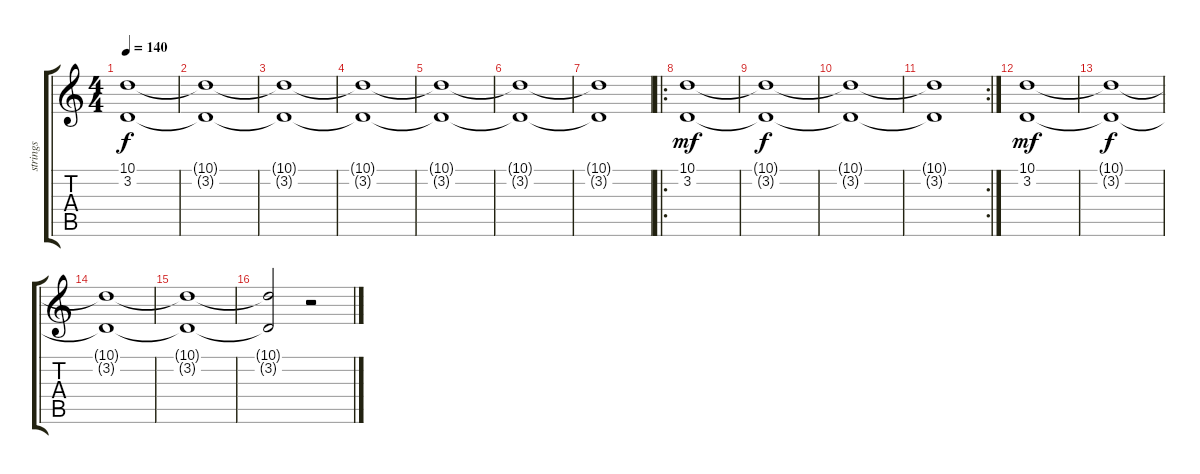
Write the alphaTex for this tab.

\track ("strings" "strings") {instrument stringensemble1}
\staff {score tabs}
\tuning (E4 B3 G3 D3 A2 E2) {hide}
\ts (4 4)
\tempo 140
\clef g2
\ks c
(10.1{t} 3.2{t}).1{dy f} |
(10.1{t} 3.2{t}).1 |
(10.1{t} 3.2{t}).1 |
(10.1{t} 3.2{t}).1 |
(10.1{t} 3.2{t}).1 |
(10.1{t} 3.2{t}).1 |
(10.1{t} 3.2{t}).1 |
\ro
(10.1 3.2).1{dy mf} |
(10.1{t} 3.2{t}).1{dy f} |
(10.1{t} 3.2{t}).1 |
\rc 2
(10.1{t} 3.2{t}).1 |
(10.1 3.2).1{dy mf} |
(10.1{t} 3.2{t}).1{dy f} |
(10.1{t} 3.2{t}).1 |
(10.1{t} 3.2{t}).1 |
(10.1{t} 3.2{t}).2 r.2
